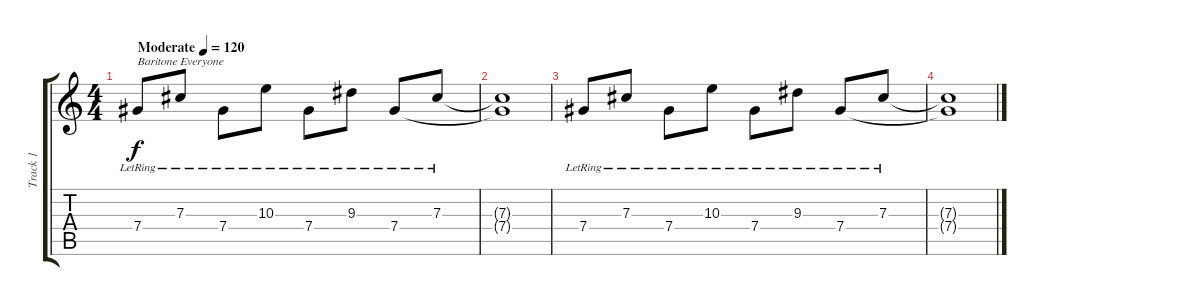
\track ("Track 1" "Track 1") {instrument acousticguitarsteel}
\staff {score tabs}
\tuning (Eb4 Bb3 Gb3 Db3 Ab2 Eb2) {hide}
\ts (4 4)
\tempo (120 "Moderate")
\clef g2
\ks c
7.4{lr}.8{txt "Baritone Everyone" dy f instrument acousticguitarsteel} 7.3{lr}.8 7.4{lr}.8 10.3{lr}.8 7.4{lr}.8 9.3{lr}.8 7.4{lr}.8 7.3{lr}.8 |
(7.3{t} 7.4{t}).1 |
7.4{lr}.8 7.3{lr}.8 7.4{lr}.8 10.3{lr}.8 7.4{lr}.8 9.3{lr}.8 7.4{lr}.8 7.3{lr}.8 |
(7.3{t} 7.4{t}).1
